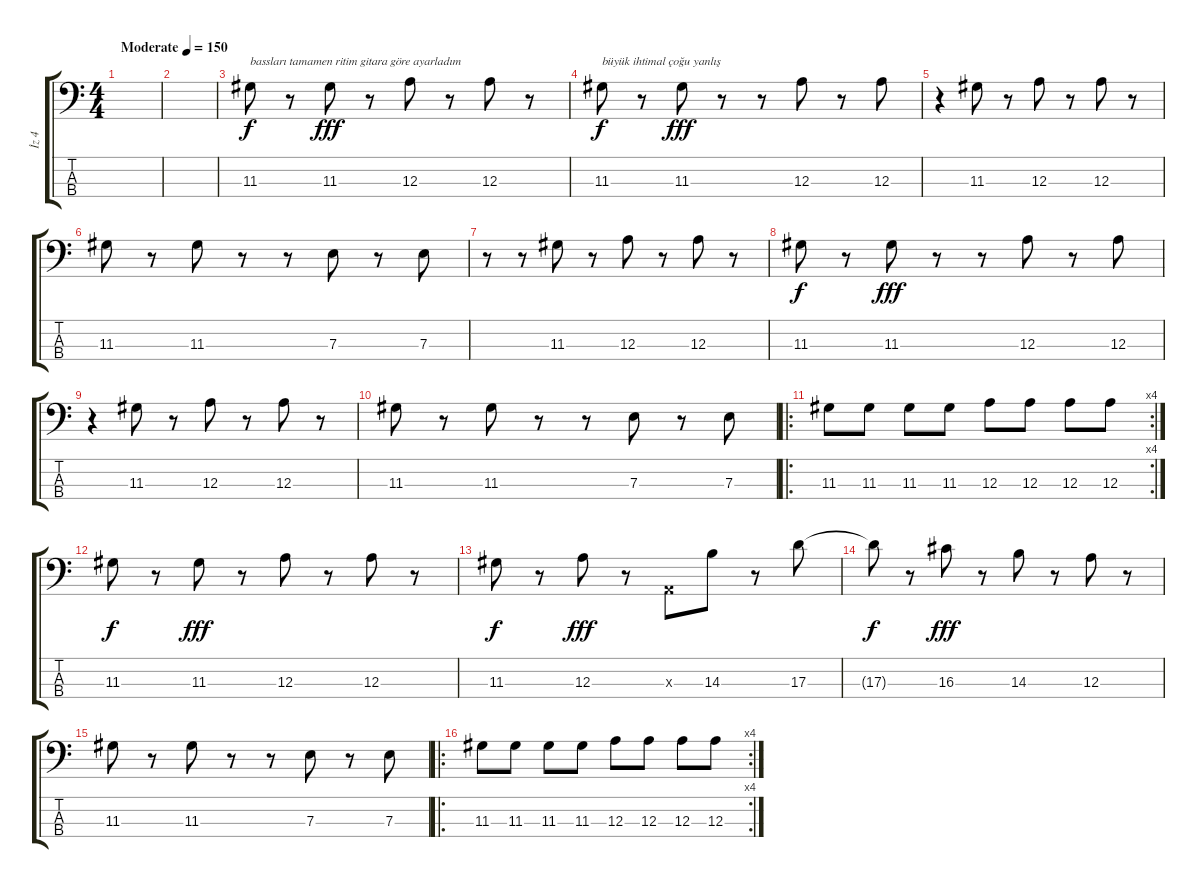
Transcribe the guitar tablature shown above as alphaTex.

\track ("İz 4" "İz 4") {instrument electricbassfinger}
\staff {score tabs}
\tuning (G2 D2 A1 E1) {hide}
\ts (4 4)
\tempo (150 "Moderate")
\clef f4
\ks c
|
|
11.3.8{txt "bassları tamamen ritim gitara göre ayarladım "} r.8 11.3.8{dy fff} r.8 12.3.8 r.8 12.3.8 r.8 |
11.3.8{txt "büyük ihtimal çoğu yanlış" dy f} r.8 11.3.8{dy fff} r.8 r.8 12.3.8 r.8 12.3.8 |
r.4 11.3.8 r.8 12.3.8 r.8 12.3.8 r.8 |
11.3.8 r.8 11.3.8 r.8 r.8 7.3.8 r.8 7.3.8 |
r.8 r.8 11.3.8 r.8 12.3.8 r.8 12.3.8 r.8 |
11.3.8{dy f} r.8 11.3.8{dy fff} r.8 r.8 12.3.8 r.8 12.3.8 |
r.4 11.3.8 r.8 12.3.8 r.8 12.3.8 r.8 |
11.3.8 r.8 11.3.8 r.8 r.8 7.3.8 r.8 7.3.8 |
\ro
\rc 4
11.3.8 11.3.8 11.3.8 11.3.8 12.3.8 12.3.8 12.3.8 12.3.8 |
11.3.8{dy f} r.8 11.3.8{dy fff} r.8 12.3.8 r.8 12.3.8 r.8 |
11.3.8{dy f} r.8 12.3.8{dy fff} r.8 0.3{x}.8 14.3.8 r.8 17.3.8 |
17.3{t}.8{dy f} r.8 16.3.8{dy fff} r.8 14.3.8 r.8 12.3.8 r.8 |
11.3.8 r.8 11.3.8 r.8 r.8 7.3.8 r.8 7.3.8 |
\ro
\rc 4
11.3.8 11.3.8 11.3.8 11.3.8 12.3.8 12.3.8 12.3.8 12.3.8
